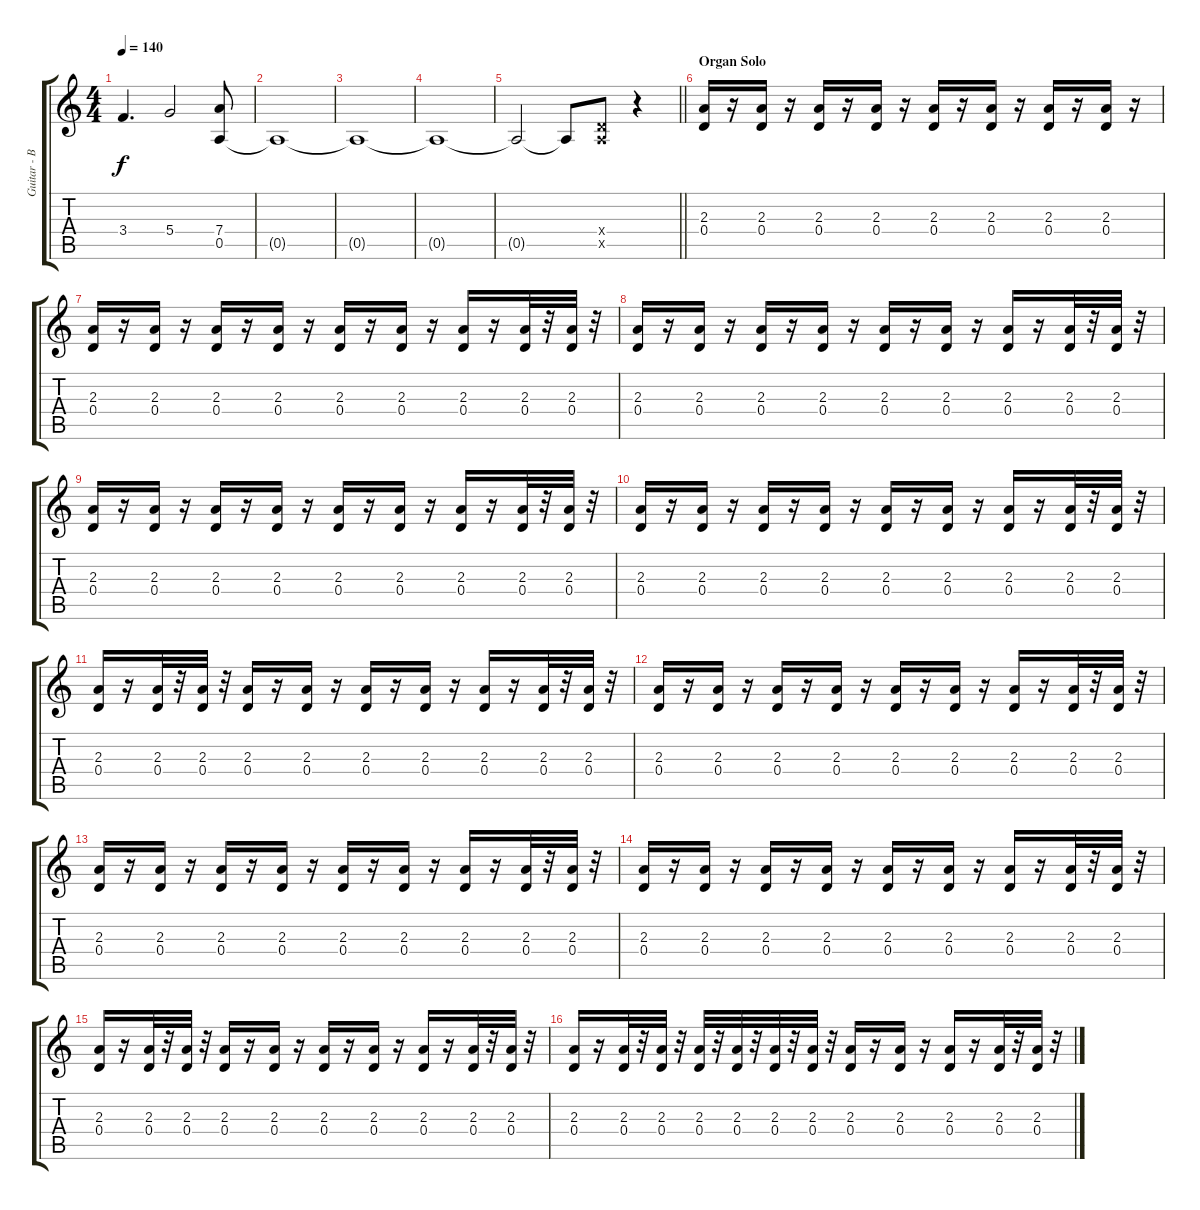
\track ("Guitar - Blackmore" "Guitar - B") {instrument distortionguitar}
\staff {score tabs}
\tuning (E4 B3 G3 D3 A2 E2) {hide}
\ts (4 4)
\tempo 140
\clef g2
\ks c
3.4{t}.4{d dy f} 5.4.2 (7.4 0.5).8 |
0.5{t}.1 |
0.5{t}.1 |
0.5{t}.1 |
\barLineRight lightlight
0.5{t}.2 0.5{t}.8 (0.4{x} 0.5{x}).8 r.4 |
\section ("" "Organ Solo")
(2.3 0.4).16{volume 10} r.16 (2.3 0.4).16 r.16 (2.3 0.4).16 r.16 (2.3 0.4).16 r.16 (2.3 0.4).16 r.16 (2.3 0.4).16 r.16 (2.3 0.4).16 r.16 (2.3 0.4).16 r.16 |
(2.3 0.4).16 r.16 (2.3 0.4).16 r.16 (2.3 0.4).16 r.16 (2.3 0.4).16 r.16 (2.3 0.4).16 r.16 (2.3 0.4).16 r.16 (2.3 0.4).16 r.16 (2.3 0.4).32 r.32 (2.3 0.4).32 r.32 |
(2.3 0.4).16 r.16 (2.3 0.4).16 r.16 (2.3 0.4).16 r.16 (2.3 0.4).16 r.16 (2.3 0.4).16 r.16 (2.3 0.4).16 r.16 (2.3 0.4).16 r.16 (2.3 0.4).32 r.32 (2.3 0.4).32 r.32 |
(2.3 0.4).16 r.16 (2.3 0.4).16 r.16 (2.3 0.4).16 r.16 (2.3 0.4).16 r.16 (2.3 0.4).16 r.16 (2.3 0.4).16 r.16 (2.3 0.4).16 r.16 (2.3 0.4).32 r.32 (2.3 0.4).32 r.32 |
(2.3 0.4).16 r.16 (2.3 0.4).16 r.16 (2.3 0.4).16 r.16 (2.3 0.4).16 r.16 (2.3 0.4).16 r.16 (2.3 0.4).16 r.16 (2.3 0.4).16 r.16 (2.3 0.4).32 r.32 (2.3 0.4).32 r.32 |
(2.3 0.4).16 r.16 (2.3 0.4).32 r.32 (2.3 0.4).32 r.32 (2.3 0.4).16 r.16 (2.3 0.4).16 r.16 (2.3 0.4).16 r.16 (2.3 0.4).16 r.16 (2.3 0.4).16 r.16 (2.3 0.4).32 r.32 (2.3 0.4).32 r.32 |
(2.3 0.4).16 r.16 (2.3 0.4).16 r.16 (2.3 0.4).16 r.16 (2.3 0.4).16 r.16 (2.3 0.4).16 r.16 (2.3 0.4).16 r.16 (2.3 0.4).16 r.16 (2.3 0.4).32 r.32 (2.3 0.4).32 r.32 |
(2.3 0.4).16 r.16 (2.3 0.4).16 r.16 (2.3 0.4).16 r.16 (2.3 0.4).16 r.16 (2.3 0.4).16 r.16 (2.3 0.4).16 r.16 (2.3 0.4).16 r.16 (2.3 0.4).32 r.32 (2.3 0.4).32 r.32 |
(2.3 0.4).16 r.16 (2.3 0.4).16 r.16 (2.3 0.4).16 r.16 (2.3 0.4).16 r.16 (2.3 0.4).16 r.16 (2.3 0.4).16 r.16 (2.3 0.4).16 r.16 (2.3 0.4).32 r.32 (2.3 0.4).32 r.32 |
(2.3 0.4).16 r.16 (2.3 0.4).32 r.32 (2.3 0.4).32 r.32 (2.3 0.4).16 r.16 (2.3 0.4).16 r.16 (2.3 0.4).16 r.16 (2.3 0.4).16 r.16 (2.3 0.4).16 r.16 (2.3 0.4).32 r.32 (2.3 0.4).32 r.32 |
(2.3 0.4).16 r.16 (2.3 0.4).32 r.32 (2.3 0.4).32 r.32 (2.3 0.4).32 r.32 (2.3 0.4).32 r.32 (2.3 0.4).32 r.32 (2.3 0.4).32 r.32 (2.3 0.4).16 r.16 (2.3 0.4).16 r.16 (2.3 0.4).16 r.16 (2.3 0.4).32 r.32 (2.3 0.4).32 r.32
